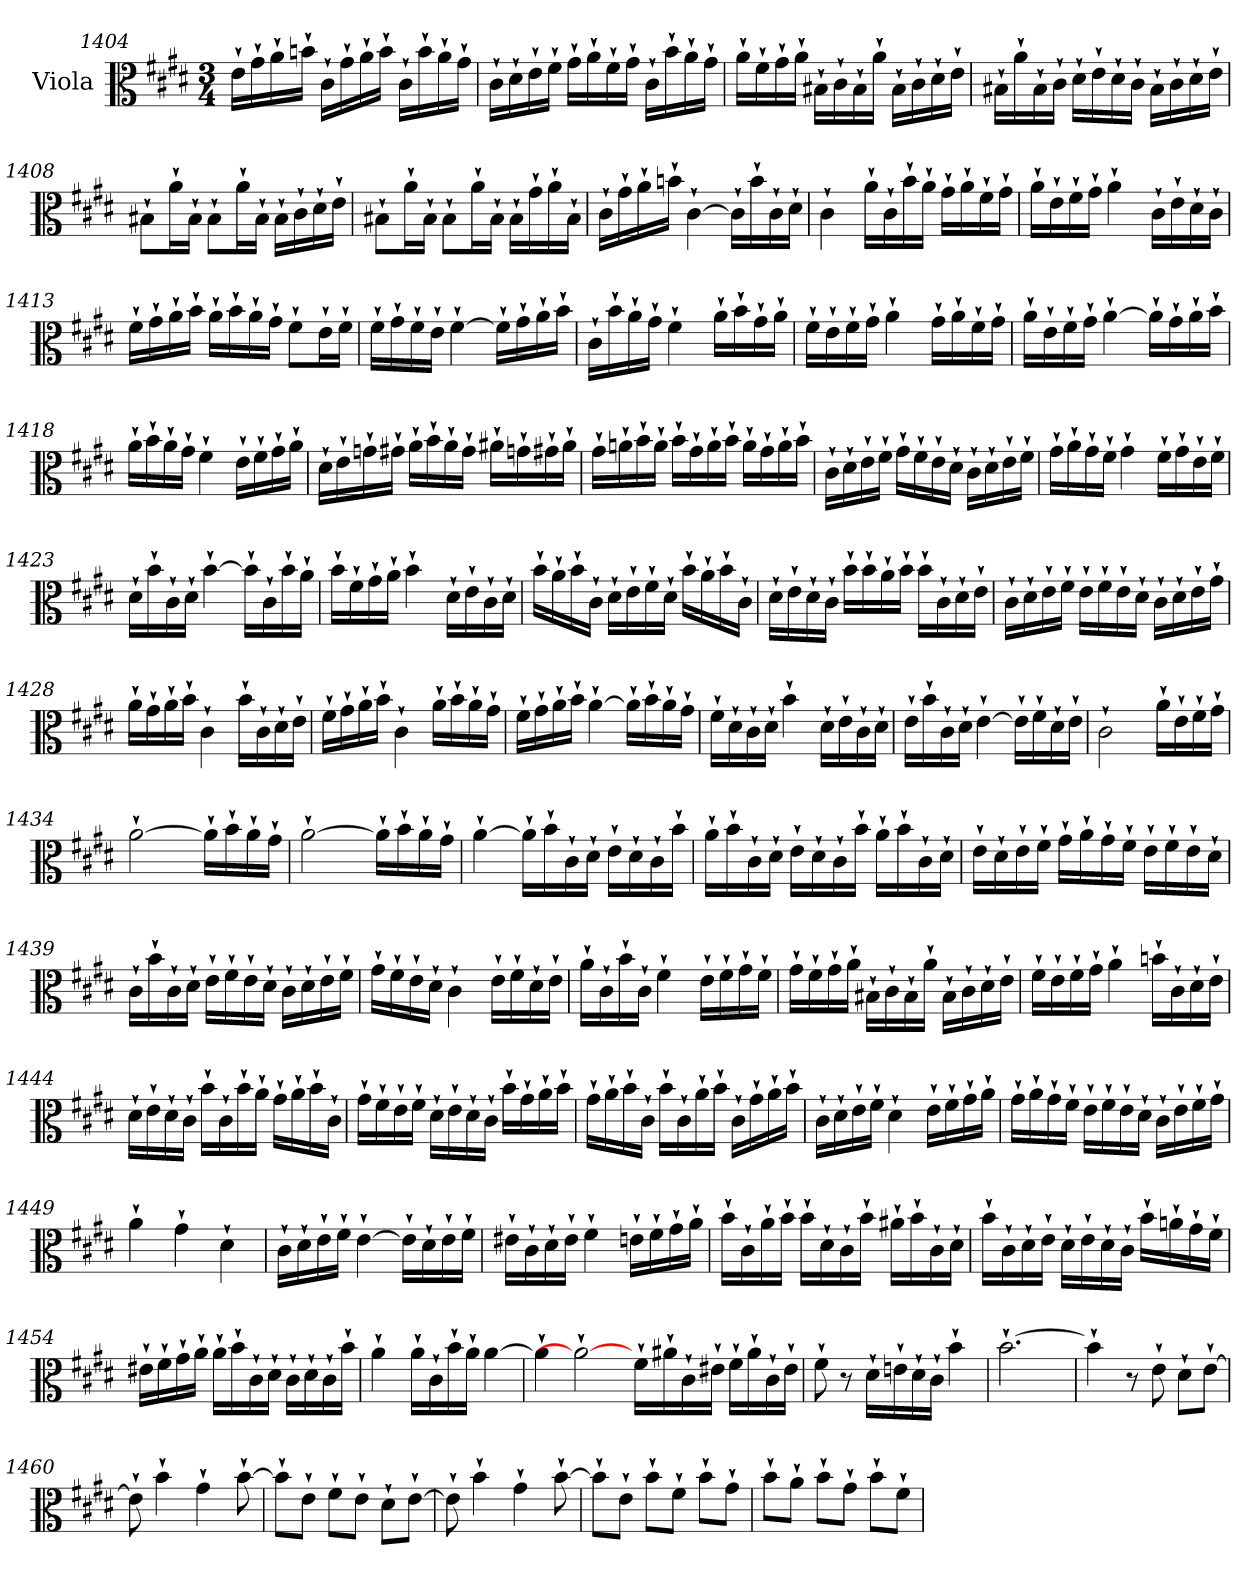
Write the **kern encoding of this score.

**kern
*part1
*staff1
*I"Viola
*I'Vla.
!!LO:LB:g=z
*clefC3
*k[f#c#g#d#]
*E:
*M3/4
=1404
16e`\LL
16g#`\
16a`\
16bn`\JJ
16c#`\LL
16g#`\
16a`\
16b`\JJ
16c#`\LL
16b`\
16a`\
16g#`\JJ
=1405
16c#`\LL
16d#`\
16e`\
16f#`\JJ
16g#`\LL
16a`\
16f#`\
16g#`\JJ
16c#`\LL
16b`\
16a`\
16g#`\JJ
=1406
16a`\LL
16f#`\
16g#`\
16a`\JJ
16B#X`\LL
16c#`\
16B#`\
16a`\JJ
16B#`\LL
16c#`\
16d#`\
16e`\JJ
!!LO:LB:g=z
=1407
16B#X`\LL
16a`\
16B#`\
16c#`\JJ
16d#`\LL
16e`\
16d#`\
16c#`\JJ
16B#`\LL
16c#`\
16d#`\
16e`\JJ
=1408
8B#X`\L
16a`\L
16B#`\JJ
8B#`\L
16a`\L
16B#`\JJ
16B#`\LL
16c#`\
16d#`\
16e`\JJ
=1409
8B#X`\L
16a`\L
16B#`\JJ
8B#`\L
16a`\L
16B#`\JJ
16B#`\LL
16g#`\
16a`\
16B#`\JJ
=1410
16c#`\LL
16g#`\
16a`\
16bn`\JJ
[4c#`\
16c#`\LL]
16b`\
16c#`\
16d#`\JJ
!!LO:LB:g=z
=1411
4c#`\
16a`\LL
16c#`\
16b`\
16a`\JJ
16g#`\LL
16a`\
16f#`\
16g#`\JJ
=1412
16a`\LL
16e`\
16f#`\
16g#`\JJ
4a`\
16c#`\LL
16e`\
16d#`\
16c#`\JJ
=1413
16f#`\LL
16g#`\
16a`\
16b`\JJ
16a`\LL
16b`\
16a`\
16g#`\JJ
8f#`\L
16e`\L
16f#`\JJ
=1414
16f#`\LL
16g#`\
16f#`\
16e`\JJ
[4f#`\
16f#`\LL]
16g#`\
16a`\
16b`\JJ
!!LO:LB:g=z
=1415
16c#`\LL
16b`\
16a`\
16g#`\JJ
4f#`\
16a`\LL
16b`\
16g#`\
16a`\JJ
=1416
16f#`\LL
16e`\
16f#`\
16g#`\JJ
4a`\
16g#`\LL
16a`\
16f#`\
16g#`\JJ
=1417
16a`\LL
16e`\
16f#`\
16g#`\JJ
[4a`\
16a`\LL]
16g#`\
16a`\
16b`\JJ
=1418
16a`\LL
16b`\
16a`\
16g#`\JJ
4f#`\
16e`\LL
16f#`\
16g#`\
16a`\JJ
!!LO:LB:g=z
=1419
16d#`\LL
16e`\
16gn`\
16g#X`\JJ
16a`\LL
16b`\
16a`\
16g#`\JJ
16a#X`\LL
16gn`\
16g#X`\
16a#`\JJ
=1420
16g#`\LL
16an`\
16b`\
16a`\JJ
16b`\LL
16g#`\
16a`\
16b`\JJ
16a`\LL
16g#`\
16a`\
16b`\JJ
=1421
16c#`\LL
16d#`\
16e`\
16f#`\JJ
16g#`\LL
16f#`\
16e`\
16d#`\JJ
16c#`\LL
16d#`\
16e`\
16f#`\JJ
!!LO:LB:g=z
=1422
16g#`\LL
16a`\
16g#`\
16f#`\JJ
4g#`\
16f#`\LL
16g#`\
16e`\
16f#`\JJ
=1423
16d#`\LL
16b`\
16c#`\
16d#`\JJ
[4b`\
16b`\LL]
16c#`\
16b`\
16a`\JJ
=1424
16b`\LL
16f#`\
16g#`\
16a`\JJ
4b`\
16d#`\LL
16e`\
16c#`\
16d#`\JJ
=1425
16b`\LL
16a`\
16b`\
16c#`\JJ
16d#`\LL
16e`\
16f#`\
16d#`\JJ
16b`\LL
16a`\
16b`\
16c#`\JJ
!!LO:PB:g=z
=1426
16d#`\LL
16e`\
16d#`\
16c#`\JJ
16b`\LL
16b`\
16a`\
16b`\JJ
16b`\LL
16c#`\
16d#`\
16e`\JJ
=1427
16c#`\LL
16d#`\
16e`\
16f#`\JJ
16e`\LL
16f#`\
16e`\
16d#`\JJ
16c#`\LL
16d#`\
16e`\
16g#`\JJ
=1428
16a`\LL
16g#`\
16a`\
16b`\JJ
4c#`\
16b`\LL
16c#`\
16d#`\
16e`\JJ
=1429
16f#`\LL
16g#`\
16a`\
16b`\JJ
4c#`\
16a`\LL
16b`\
16a`\
16g#`\JJ
!!LO:LB:g=z
=1430
16f#`\LL
16g#`\
16a`\
16b`\JJ
[4a`\
16a`\LL]
16b`\
16a`\
16g#`\JJ
=1431
16f#`\LL
16d#`\
16c#`\
16d#`\JJ
4b`\
16d#`\LL
16e`\
16c#`\
16d#`\JJ
=1432
16e`\LL
16b`\
16c#`\
16d#`\JJ
[4e`\
16e`\LL]
16f#`\
16d#`\
16e`\JJ
=1433
2c#`\
16a`\LL
16e`\
16f#`\
16g#`\JJ
!!LO:LB:g=z
=1434
[2a`\
16a`\LL]
16b`\
16a`\
16g#`\JJ
=1435
[2a`\
16a`\LL]
16b`\
16a`\
16g#`\JJ
=1436
[4a`\
16a`\LL]
16b`\
16c#`\
16d#`\JJ
16e`\LL
16d#`\
16c#`\
16b`\JJ
=1437
16a`\LL
16b`\
16c#`\
16d#`\JJ
16e`\LL
16d#`\
16c#`\
16b`\JJ
16a`\LL
16b`\
16c#`\
16d#`\JJ
!!LO:LB:g=z
=1438
16e`\LL
16d#`\
16e`\
16f#`\JJ
16g#`\LL
16a`\
16g#`\
16f#`\JJ
16e`\LL
16f#`\
16e`\
16d#`\JJ
=1439
16c#`\LL
16b`\
16c#`\
16d#`\JJ
16e`\LL
16f#`\
16e`\
16d#`\JJ
16c#`\LL
16d#`\
16e`\
16f#`\JJ
=1440
16g#`\LL
16f#`\
16e`\
16d#`\JJ
4c#`\
16e`\LL
16f#`\
16d#`\
16e`\JJ
=1441
16a`\LL
16c#`\
16b`\
16c#`\JJ
4f#`\
16e`\LL
16f#`\
16g#`\
16f#`\JJ
!!LO:LB:g=z
=1442
16g#`\LL
16f#`\
16g#`\
16a`\JJ
16B#X`\LL
16c#`\
16B#`\
16a`\JJ
16B#`\LL
16c#`\
16d#`\
16e`\JJ
=1443
16f#`\LL
16e`\
16f#`\
16g#`\JJ
4a`\
16bn`\LL
16c#`\
16d#`\
16e`\JJ
=1444
16d#`\LL
16e`\
16d#`\
16c#`\JJ
16b`\LL
16c#`\
16b`\
16a`\JJ
16g#`\LL
16a`\
16b`\
16c#`\JJ
!!LO:LB:g=z
=1445
16g#`\LL
16f#`\
16e`\
16f#`\JJ
16d#`\LL
16e`\
16d#`\
16c#`\JJ
16b`\LL
16g#`\
16a`\
16b`\JJ
=1446
16g#`\LL
16a`\
16b`\
16c#`\JJ
16b`\LL
16c#`\
16a`\
16b`\JJ
16c#`\LL
16g#`\
16a`\
16b`\JJ
=1447
16c#`\LL
16d#`\
16e`\
16f#`\JJ
4d#`\
16e`\LL
16f#`\
16g#`\
16a`\JJ
!!LO:LB:g=z
=1448
16g#`\LL
16a`\
16g#`\
16f#`\JJ
16e`\LL
16f#`\
16e`\
16d#`\JJ
16c#`\LL
16e`\
16f#`\
16g#`\JJ
=1449
4a`\
4g#`\
4d#`\
=1450
16c#`\LL
16d#`\
16e`\
16f#`\JJ
[4e`\
16e`\LL]
16d#`\
16e`\
16f#`\JJ
=1451
16e#X`\LL
16c#`\
16d#`\
16e#`\JJ
4f#`\
16en`\LL
16f#`\
16g#`\
16a`\JJ
!!LO:LB:g=z
=1452
16b`\LL
16c#`\
16a`\
16b`\JJ
16b`\LL
16d#`\
16c#`\
16b`\JJ
16a#X`\LL
16b`\
16c#`\
16d#`\JJ
=1453
16b`\LL
16c#`\
16d#`\
16e`\JJ
16d#`\LL
16e`\
16d#`\
16c#`\JJ
16b`\LL
16an`\
16g#`\
16f#`\JJ
=1454
16e#X`\LL
16f#`\
16g#`\
16a`\JJ
16a`\LL
16b`\
16c#`\
16d#`\JJ
16c#`\LL
16d#`\
16c#`\
16b`\JJ
!!LO:LB:g=z
=1455
4a`\
16a`\LL
16c#`\
16b`\
16a`\JJ
[4a\
=1456
4a`\]
2a`\_
16f#`\LL
16a#X`\
16c#`\
16e#X`\JJ
16f#`\LL
16a#`\
16c#`\
16e#`\JJ
=1457
8f#`\
8r
16d#`\LL
16en`\
16d#`\
16c#`\JJ
4b`\
=1458
[2.b`\
=1459
4b`\]
8r
8e`\
8d#`\L
[8e`\J
!!LO:LB:g=z
=1460
8e`\]
4b`\
4g#`\
[8b`\
=1461
8b`\L]
8e`\J
8f#`\L
8e`\J
8d#`\L
[8e`\J
=1462
8e`\]
4b`\
4g#`\
[8b`\
=1463
8b`\L]
8e`\J
8b`\L
8f#`\J
8b`\L
8g#`\J
=1464
8b`\L
8a`\J
8b`\L
8g#`\J
8b`\L
8f#`\J
=
*-
